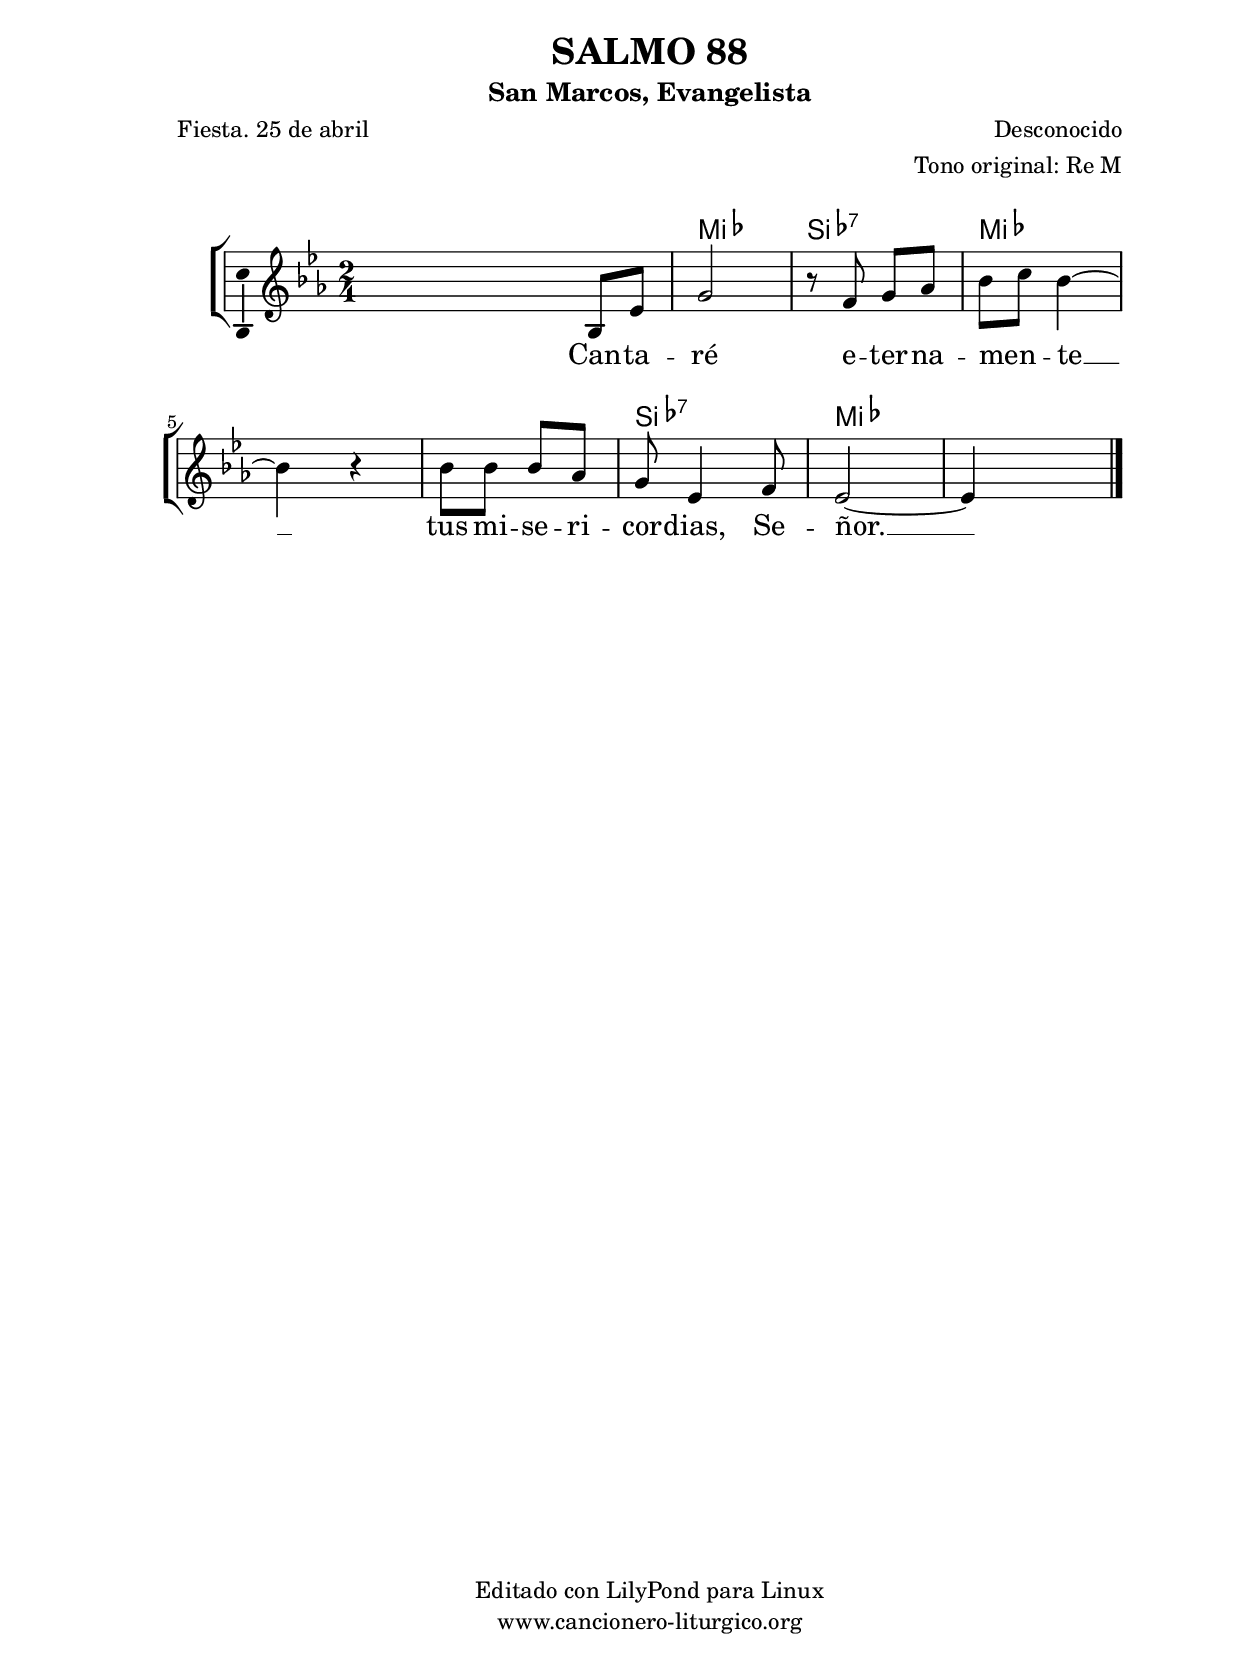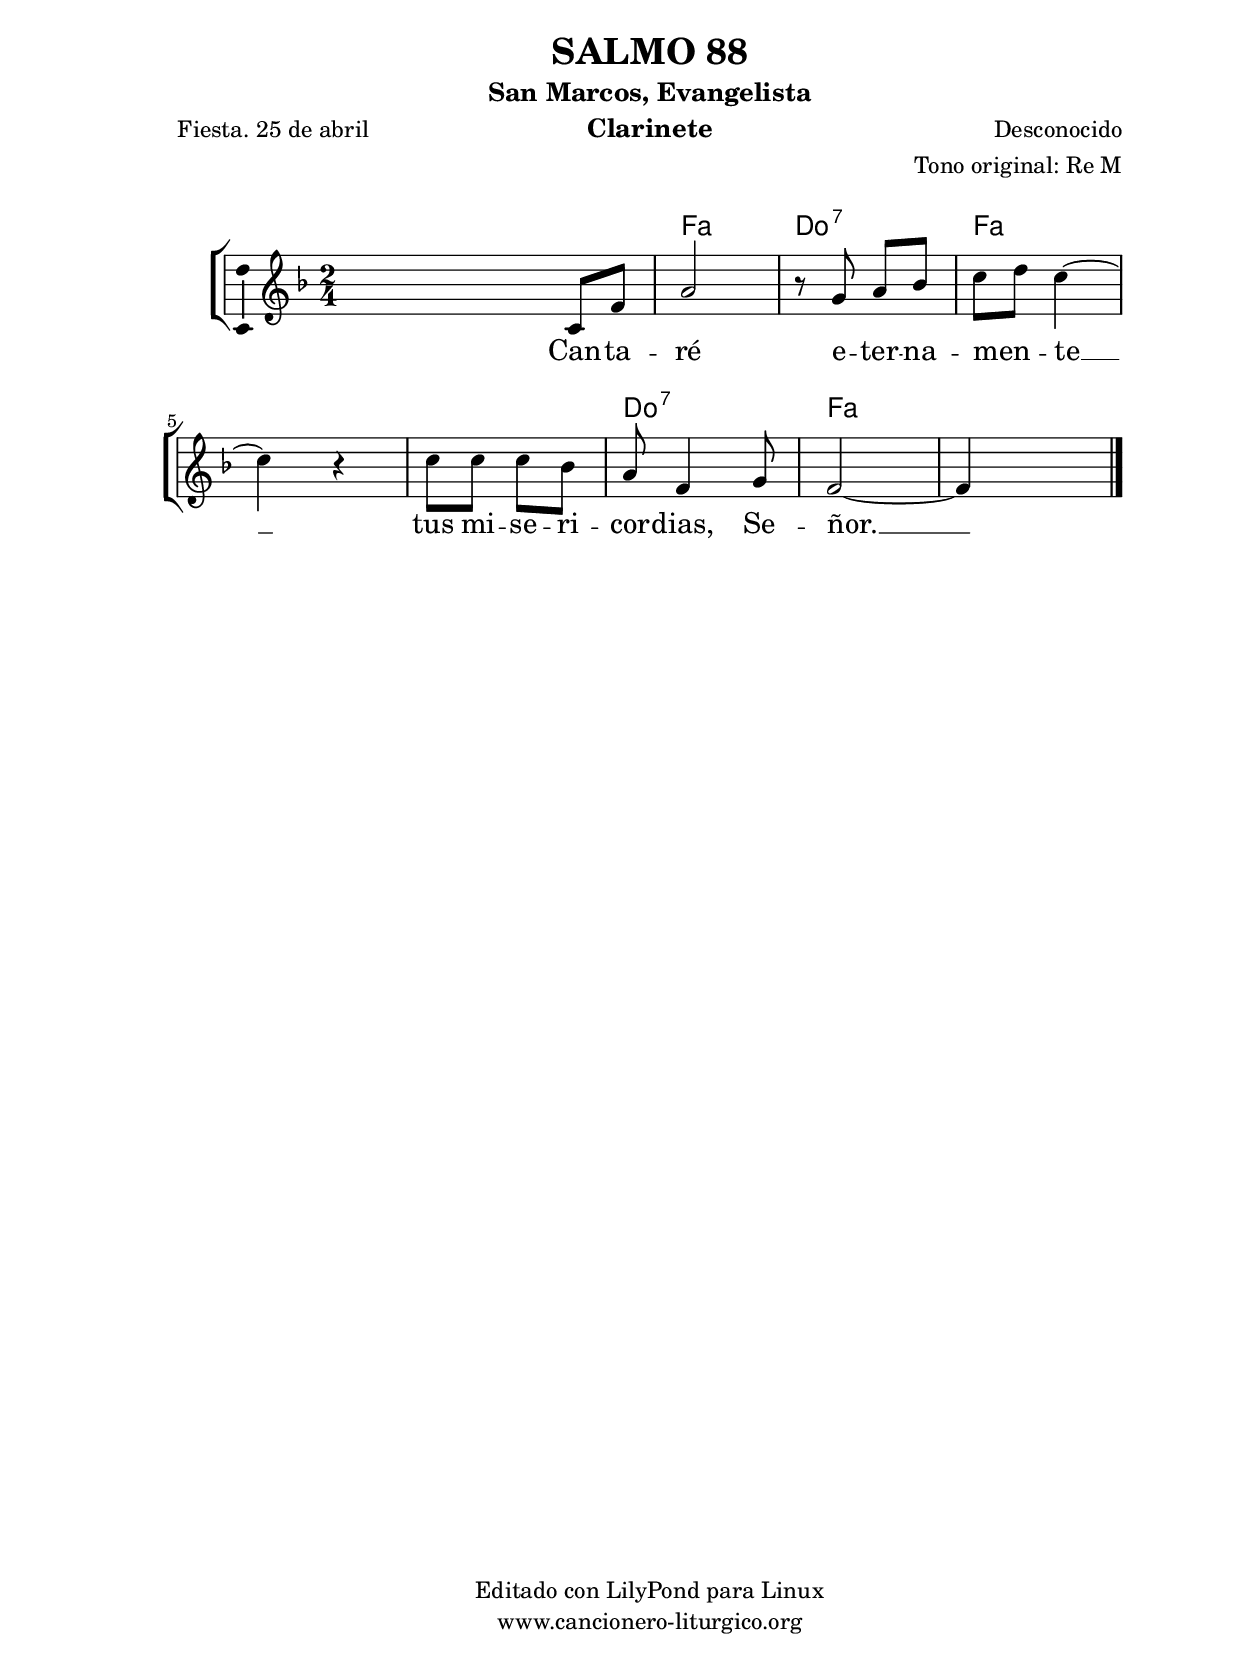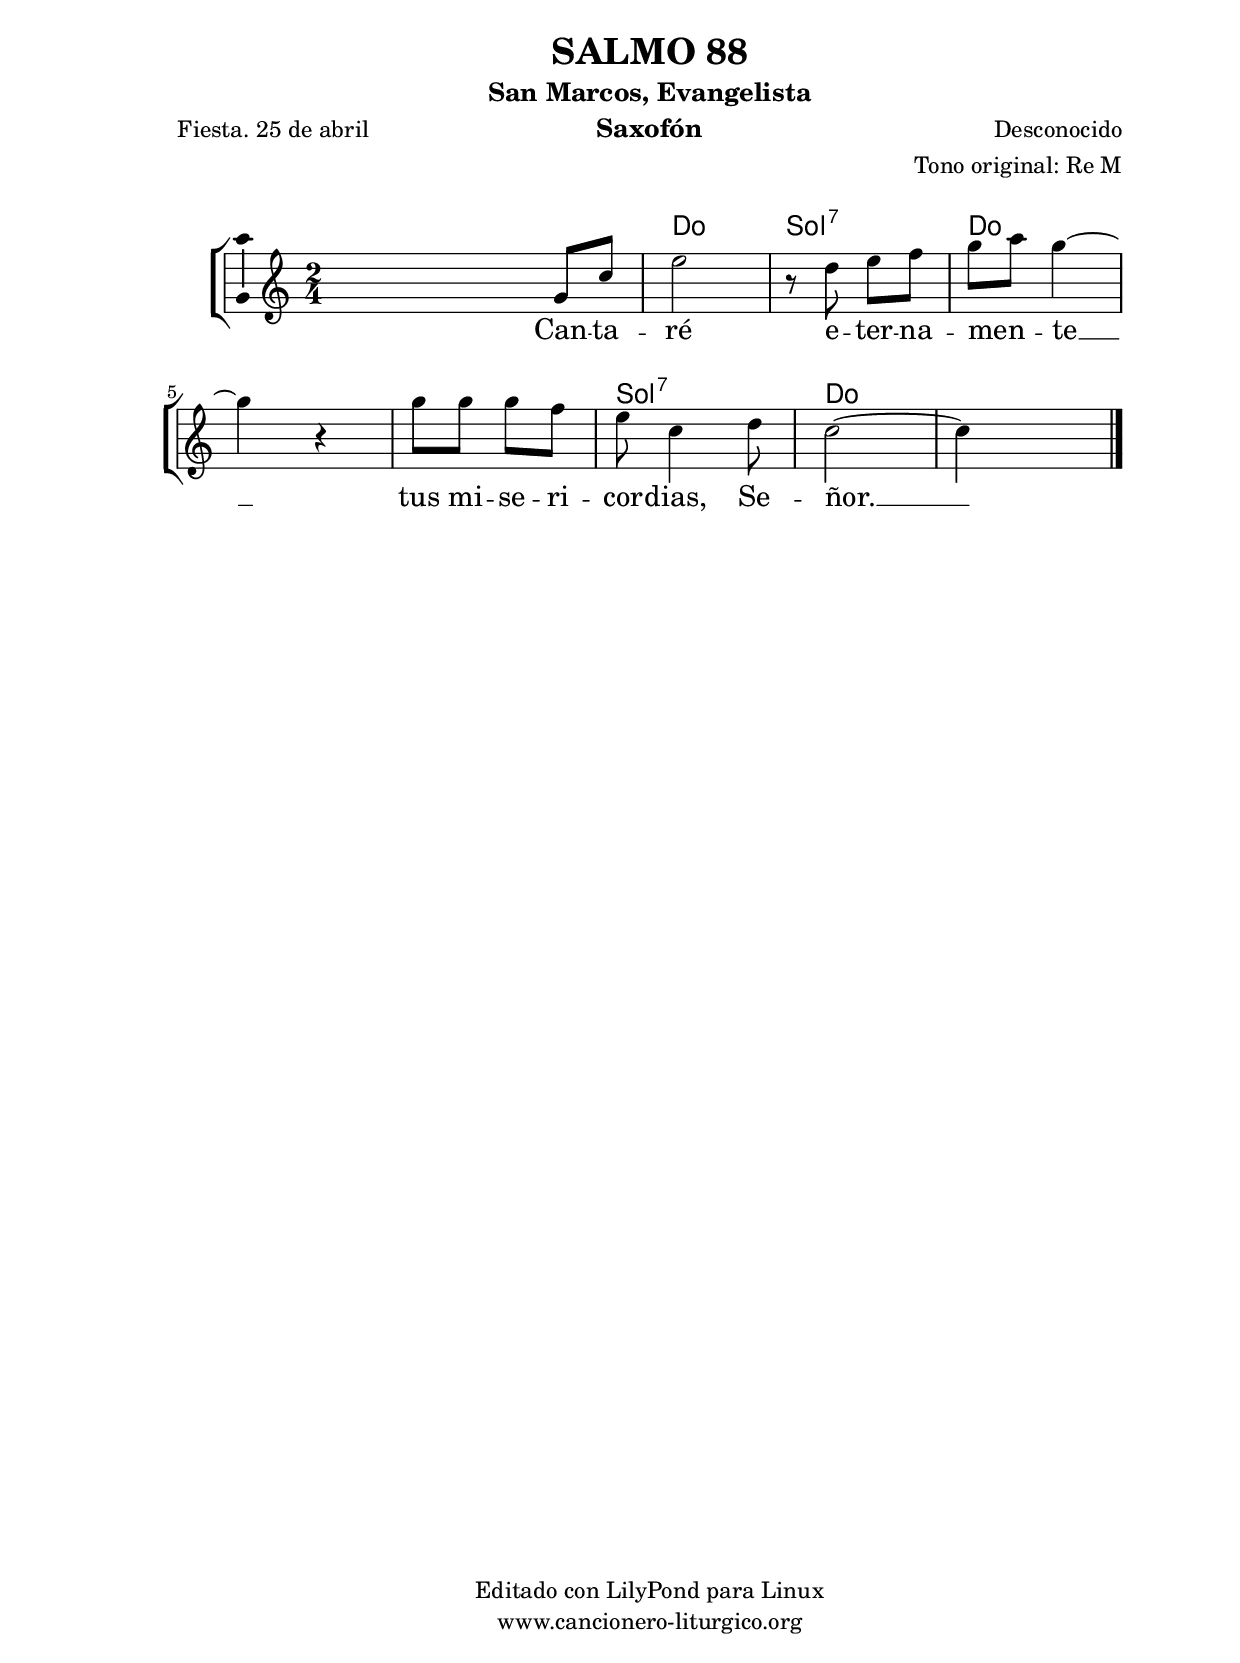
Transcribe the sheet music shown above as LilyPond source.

%
%para convertir .midi en .wav:
%timidity filename.midi -Ow -o finename.wav
%
%
%Para convertir de .wav a .mp3:
%lame -h -m j filename.wav
%
%
%para escuchar el midi:
%timidity nombrefichero.midi
%


%versión de lilypond para la que se ha escrito esta partitura:
\version "2.16.0"

	%Tamaño papel
	#(set-default-paper-size "a4")
	%Tamaño partitura
	#(set-global-staff-size 20)
	%No responde al pulsar sobre una nota
	#(ly:set-option 'point-and-click #f)

%parámetros del encabezamiento:
\header {
	title = "SALMO 88"
	subtitle = "San Marcos, Evangelista"
	composer = "Desconocido"
	poet = "Fiesta. 25 de abril"
	meter = ""
	arranger = "Tono original: Re M"
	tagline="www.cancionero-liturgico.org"
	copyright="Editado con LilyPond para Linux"
	}

%parámetros asociados al papel:
\paper  {
	oddHeaderMarkup = \markup {\fill-line { \on-the-fly #not-first-page \fromproperty #'header:title \on-the-fly #not-first-page \fromproperty #'header:composer }}
	evenHeaderMarkup = \markup {\fill-line { \fromproperty #'header:composer \fromproperty #'header:title }}
	#(set-paper-size "a4")
	print-page-number = ##f
	first-page-number = 1
	print-first-page-number = ##f
%	head-separation = 3.0 \cm
	top-margin = 2.0 \cm
	bottom-margin = 0.5\cm
%%%	bottom-margin = -1.0\cm
	left-margin = 3.0 \cm
	line-width = 16.0 \cm 
	indent = 8\mm
	interscoreline = 2.\mm
	between-system-space = 15\mm
%	para que las partituras no llenen la hoja:
	ragged-bottom = ##t
%	idem para la última hoja:
	ragged-last-bottom = ##f
%	para que las partituras llenen el ancho del papel:
	ragged-last = ##f
	after-title-space = 2.5 \cm
%page-count=1
system-count=2

	%Flexible Vertical Spacing
%	markup-markup-spacing =
%	#'((basic-distance . 15) (minimum-distance . 15) (padding . 3))
	markup-system-spacing =
	#'((basic-distance . 15) (minimum-distance . 15) (padding . 3))
	system-system-spacing =
	#'((basic-distance . 15) (minimum-distance . 15) (padding . 3))
	score-system-spacing =
	#'((basic-distance . 15) (minimum-distance . 15) (padding . 5))
%	top-system-spacing = % header
%	#'((basic-distance . 8) (minimum-distance . 0) (padding . 3))
%	top-markup-spacing =
%	#'((basic-distance . 20) (minimum-distance . 20) (padding . 3))
	last-bottom-spacing = % footer
	#'((basic-distance . 5) (minimum-distance . 5) (padding . 3))
%	score-markup-spacing =
%	#'((basic-distance . 16) (minimum-distance . 13) (padding . 3))

	}


%parámetros que afectan a toda la partitura:
global =  {
	%clave de sol (G):
	\clef G
	%armadura:
	\transpose d ees
	\key d \major
	\tempo 4=100
	\set Score.tempoHideNote = ##t
	}


acordes = {
	\italianChords
	\chordmode {
	\transpose d ees
{

s2 d2 a:7 d s d a:7 d s

	}
	}
}

melodia = 
	\transpose d ees
{
	\relative c'{

\time 2/4

s4 a8 d
fis2
r8 e8 fis g
a8 b a4~
a4 r4
a8 a a g
fis8 d4 e8
d2~
d4 s4

	\bar "|."
	}
	}


texto = \lyricmode {
Can -- ta -- ré e -- ter -- na -- men -- _ te __ tus mi -- se -- ri -- cor -- dias, Se -- ñor. __
	}


acordesStaff = \context ChordNames = acordesStaff <<
	\set chordChanges = ##t
	\acordes
	>>


vozStaff = \context Voice = vozStaff
\with {\consists "Ambitus_engraver"}
<<
%	\set Staff.instrumentName = ""
%	\set Staff.shortInstrumentName = ""
%	\set Staff.midiInstrument = #"clarinet"
%	\set Staff.midiInstrument = #"cello"
%	\set Staff.midiInstrument = #"flute"
	\set Staff.midiInstrument = #"electric guitar (jazz)"
%	\set Staff.midiInstrument = #"english horn"
%	\set Staff.midiInstrument = #"violin"
%	\set Staff.midiInstrument = #"glockenspiel"
	\set Staff.midiMinimumVolume = #0.7
	\set Staff.midiMaximumVolume = #0.9
	\global
	\melodia
	>>


textoStaff = \context Lyrics = textoStaff <<
	\lyricsto vozStaff \texto
	>>

\book {
	\score {
		\context ChoirStaff {
			\override StaffGroup.SystemStartBracket #'collapse-height = #1
			\override Score.SystemStartBar #'collapse-height = #1
			<<
			\acordesStaff
			\vozStaff
			\textoStaff
			>>
			}
		\layout {
	    		\context {
				\Lyrics
				\override LyricText #'font-size = #2
				}
	   		 \context {
				\Score
				%fontSize = #3
				\override StaffSymbol #'staff-space = #(magstep +3)
				%\override Beam #'thickness = #0.55
				%\override SpacingSpanner #'spacing-increment = #1.0
				%\override Slur #'height-limit = #1.5
				}
			}
		}
	\score {
		\unfoldRepeats
		\context ChoirStaff {
			<<
			\acordesStaff
			\vozStaff
			>>
			}
		\midi {
	  		\context {
	  			\Score
				tempoWholesPerMinute = #(ly:make-moment 70 4)
				}
			}
		}
	}

%Partitura para clarinete
#(define output-suffix "C")
\book {
	\header{
		instrument = "Clarinete"
		}
	\score {
		\context ChoirStaff {
			\override StaffGroup.SystemStartBracket #'collapse-height = #1
			\override Score.SystemStartBar #'collapse-height = #1
\transpose c d
			<<
			\acordesStaff
			\vozStaff
			\textoStaff
			>>
			}
		\layout {
	    		\context {
				\Lyrics
				\override LyricText #'font-size = #2
				}
	   		 \context {
				\Score
				%fontSize = #3
				\override StaffSymbol #'staff-space = #(magstep +3)
				%\override Beam #'thickness = #0.55
				%\override SpacingSpanner #'spacing-increment = #1.0
				%\override Slur #'height-limit = #1.5
				}
			}
		}
	}

%Partitura para saxofón
#(define output-suffix "S")
\book {
	\header{
		instrument = "Saxofón"
		}
	\score {
		\context ChoirStaff {
			\override StaffGroup.SystemStartBracket #'collapse-height = #1
			\override Score.SystemStartBar #'collapse-height = #1
\transpose c a
			<<
			\acordesStaff
			\vozStaff
			\textoStaff
			>>
			}
		\layout {
	    		\context {
				\Lyrics
				\override LyricText #'font-size = #2
				}
	   		 \context {
				\Score
				%fontSize = #3
				\override StaffSymbol #'staff-space = #(magstep +3)
				%\override Beam #'thickness = #0.55
				%\override SpacingSpanner #'spacing-increment = #1.0
				%\override Slur #'height-limit = #1.5
				}
			}
		}
	}

